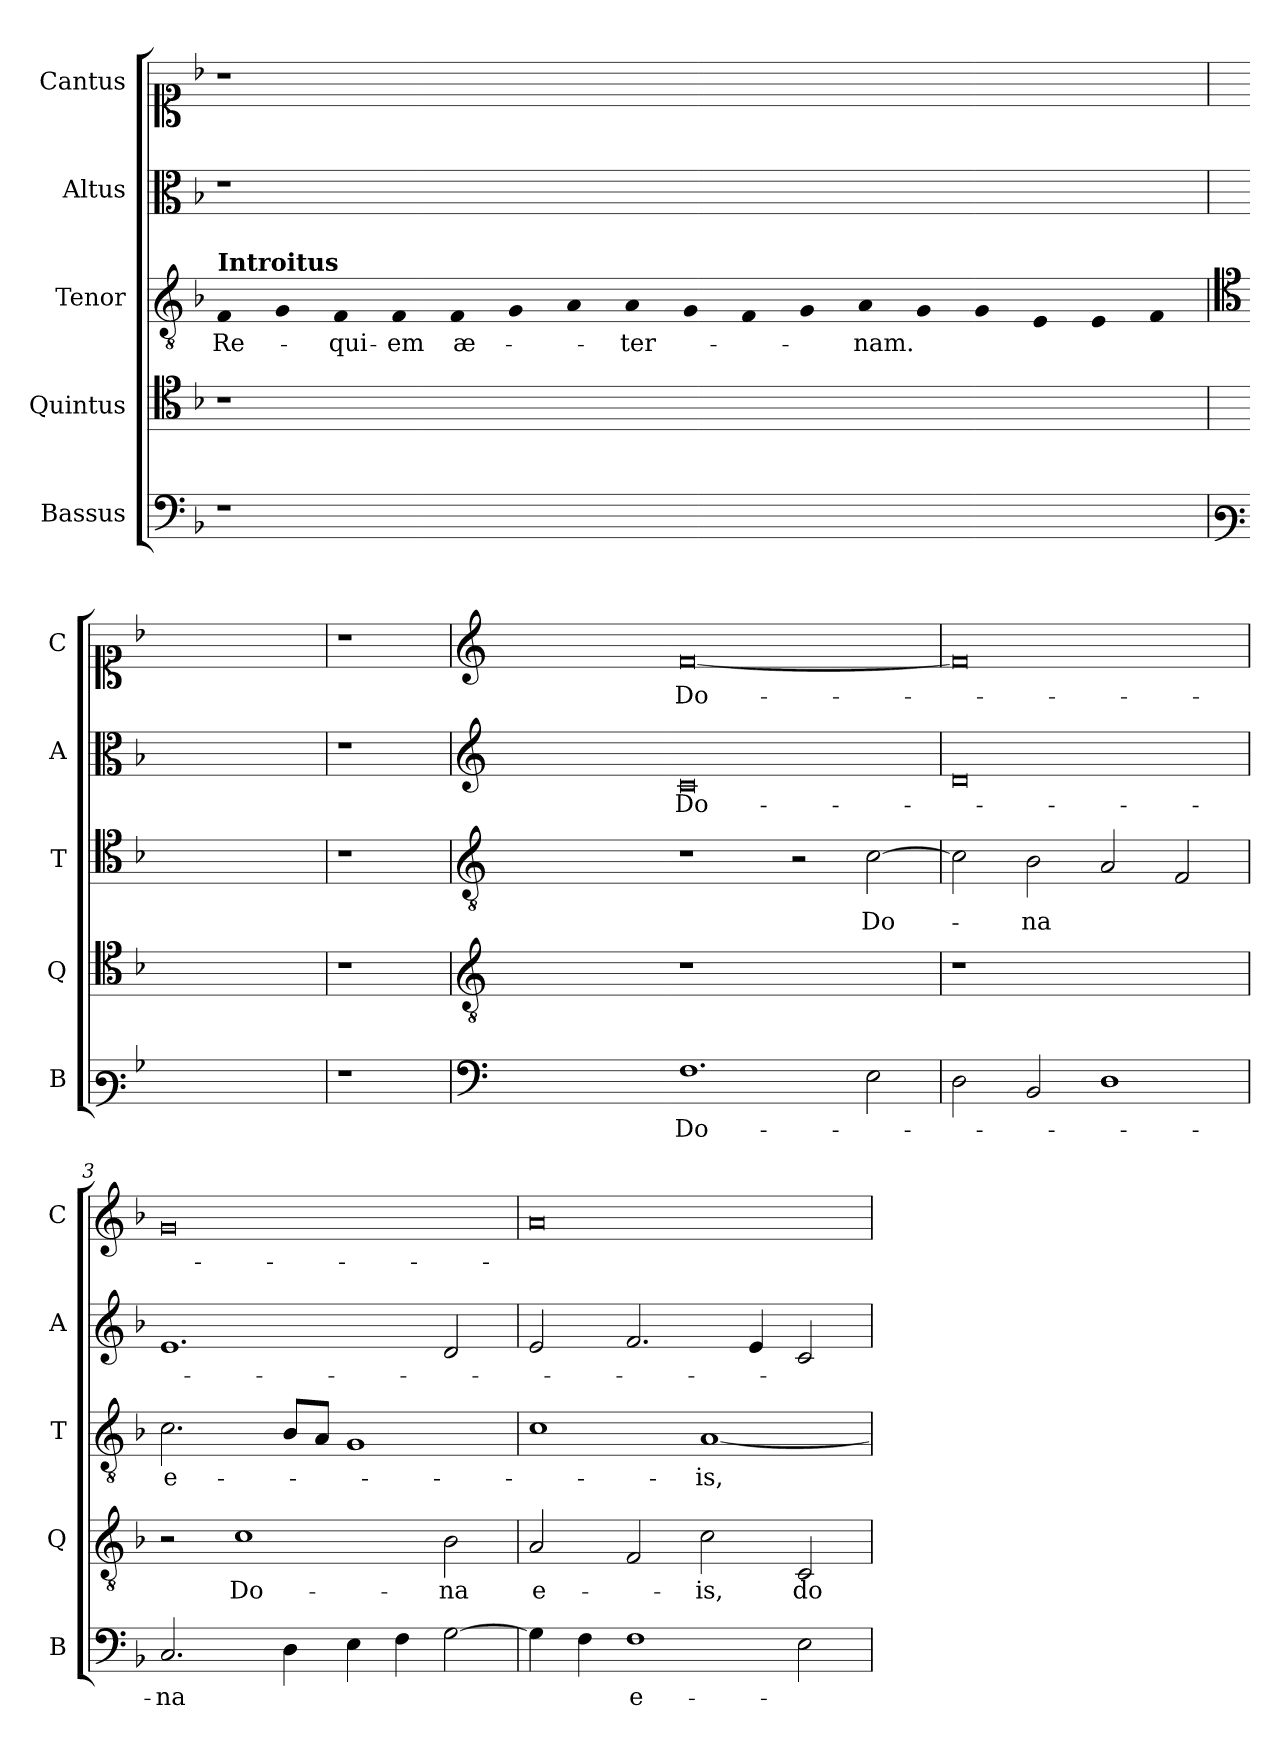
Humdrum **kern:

**kern	**text	**kern	**text	**kern	**text	**kern	**text	**kern	**text
*part5	*part5	*part4	*part4	*part3	*part3	*part2	*part2	*part1	*part1
*staff5	*staff5	*staff4	*staff4	*staff3	*staff3	*staff2	*staff2	*staff1	*staff1
*I"Bassus	*	*I"Quintus	*	*I"Tenor	*	*I"Altus	*	*I"Cantus	*
*I'B	*	*I'Q	*	*I'T	*	*I'A	*	*I'C	*
!!LO:PB:g=z
*clefF4	*	*clefC4	*	*clefGv2	*	*clefC3	*	*clefC1	*
*k[b-]	*	*k[b-]	*	*k[b-]	*	*k[b-]	*	*k[b-]	*
*F:	*	*F:	*	*F:	*	*F:	*	*F:	*
=	=	=	=	=	=	=	=	=	=
!	!	!	!	!LO:TX:a:B:t=Introitus	!	!	!	!	!
!	!	!	!	!LO:N:head=solid	!LO:LY:b	!	!	!	!
1r	.	1r	.	1F	Re-	1r	.	1r	.
!	!	!	!	!LO:N:head=solid	!	!	!	!	!
0000ryy	.	0000ryy	.	1G	.	0000ryy	.	0000ryy	.
!	!	!	!	!LO:N:head=solid	!LO:LY:b	!	!	!	!
.	.	.	.	1F	-qui-	.	.	.	.
!	!	!	!	!LO:N:head=solid	!LO:LY:b	!	!	!	!
.	.	.	.	1F	-em	.	.	.	.
!	!	!	!	!LO:N:head=solid	!LO:LY:b	!	!	!	!
.	.	.	.	1F	æ-	.	.	.	.
!	!	!	!	!LO:N:head=solid	!	!	!	!	!
.	.	.	.	1G	.	.	.	.	.
!	!	!	!	!LO:N:head=solid	!	!	!	!	!
.	.	.	.	1A	.	.	.	.	.
!	!	!	!	!LO:N:head=solid	!LO:LY:b	!	!	!	!
.	.	.	.	1A	-ter-	.	.	.	.
!	!	!	!	!LO:N:head=solid	!	!	!	!	!
.	.	.	.	1G	.	.	.	.	.
!	!	!	!	!LO:N:head=solid	!	!	!	!	!
.	.	.	.	1F	.	.	.	.	.
!	!	!	!	!LO:N:head=solid	!	!	!	!	!
.	.	.	.	1G	.	.	.	.	.
!	!	!	!	!LO:N:head=solid	!LO:LY:b	!	!	!	!
.	.	.	.	1A	-nam.	.	.	.	.
!	!	!	!	!LO:N:head=solid	!	!	!	!	!
.	.	.	.	1G	.	.	.	.	.
!	!	!	!	!LO:N:head=solid	!	!	!	!	!
.	.	.	.	1G	.	.	.	.	.
!	!	!	!	!LO:N:head=solid	!	!	!	!	!
.	.	.	.	1E	.	.	.	.	.
!	!	!	!	!LO:N:head=solid	!	!	!	!	!
.	.	.	.	1E	.	.	.	.	.
!	!	!	!	!LO:N:head=solid	!	!	!	!	!
.	.	.	.	1F	.	.	.	.	.
!!LO:LB:g=z
=1X	=1X	=1X	=1X	=1X	=1X	=1X	=1X	=1X	=1X
*clefF3	*	*	*	*clefC4	*	*	*	*	*
0ryy	.	0ryy	.	0ryy	.	0ryy	.	0ryy	.
=2X	=2X	=2X	=2X	=2X	=2X	=2X	=2X	=2X	=2X
1r	.	1r	.	1r	.	1r	.	1r	.
=3X	=3X	=3X	=3X	=3X	=3X	=3X	=3X	=3X	=3X
*clefF4	*	*clefGv2	*	*clefGv2	*	*clefG2	*	*clefG2	*
0ryy	.	0ryy	.	0ryy	.	0ryy	.	0ryy	.
=1-	=1-	=1-	=1-	=1-	=1-	=1-	=1-	=1-	=1-
!	!LO:LY:b	!	!	!	!	!	!LO:LY:b	!	!LO:LY:b
1.F	Do-	1r	.	1r	.	0c	Do-	[0f	Do-
.	.	1ryy	.	2r	.	.	.	.	.
!	!	!	!	!	!LO:LY:b	!	!	!	!
2E\	.	.	.	[2c\	Do-	.	.	.	.
=2	=2	=2	=2	=2	=2	=2	=2	=2	=2
2D\	.	1r	.	2c\]	.	0d	.	0f]	.
!	!	!	!	!	!LO:LY:b	!	!	!	!
2BB-/	.	.	.	2B-\	-na	.	.	.	.
1D	.	1ryy	.	2A/	.	.	.	.	.
.	.	.	.	2F/	.	.	.	.	.
=3	=3	=3	=3	=3	=3	=3	=3	=3	=3
!	!LO:LY:b	!	!	!	!LO:LY:b	!	!	!	!
2.C/	-na	2r	.	2.c\	e-	1.e	.	0g	.
!	!	!	!LO:LY:b	!	!	!	!	!	!
.	.	1c	Do-	.	.	.	.	.	.
4D\	.	.	.	8B-/L	.	.	.	.	.
.	.	.	.	8A/J	.	.	.	.	.
4E\	.	.	.	1G	.	.	.	.	.
4F\	.	.	.	.	.	.	.	.	.
!	!	!	!LO:LY:b	!	!	!	!	!	!
[2G\	.	2B-\	-na	.	.	2d/	.	.	.
=4	=4	=4	=4	=4	=4	=4	=4	=4	=4
!	!	!	!LO:LY:b	!	!	!	!	!	!
4G\]	.	2A/	e-	1c	.	2e/	.	0a	.
4F\	.	.	.	.	.	.	.	.	.
!	!LO:LY:b	!	!	!	!	!	!	!	!
1F	e-	2F/	.	.	.	2.f/	.	.	.
!	!	!	!LO:LY:b	!	!LO:LY:b	!	!	!	!
.	.	2c\	-is,	[1A	-is,	.	.	.	.
.	.	.	.	.	.	4e/	.	.	.
!	!	!	!LO:LY:b	!	!	!	!	!	!
2E\	.	2C/	do-	.	.	2c/	.	.	.
=	=	=	=	=	=	=	=	=	=
*-	*-	*-	*-	*-	*-	*-	*-	*-	*-
